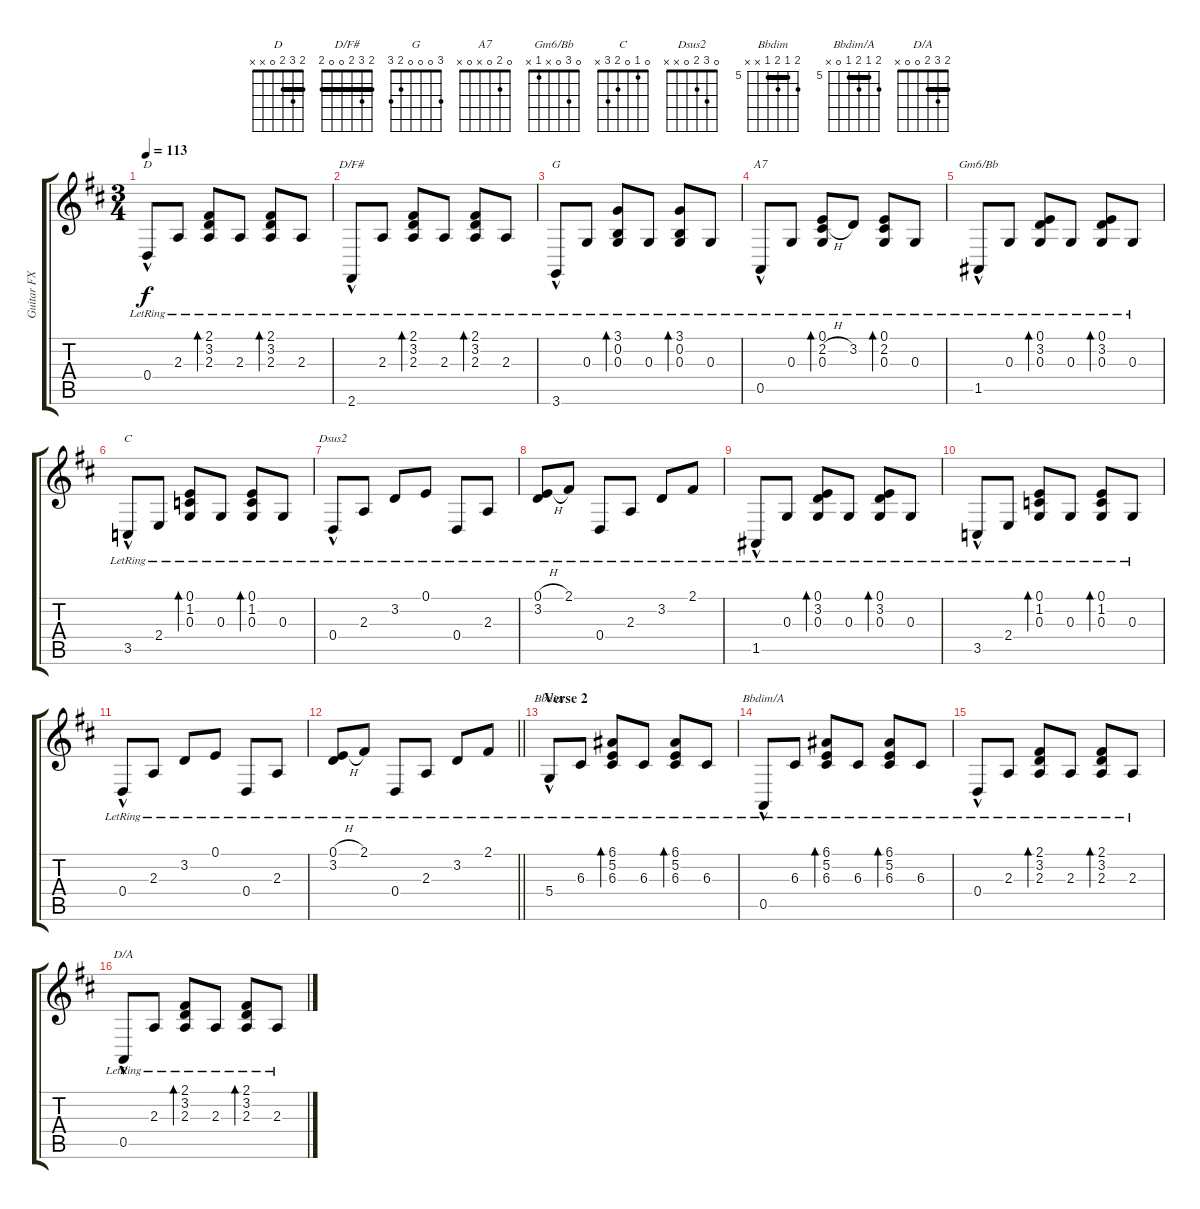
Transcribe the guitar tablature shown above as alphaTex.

\track ("Guitar FX" "Guitar FX") {instrument stringensemble1}
\staff {score tabs}
\tuning (E4 B3 G3 D3 A2 E2) {hide}
\chord ("D" 2 3 2 0 x x) {barre 2}
\chord ("D/F#" 2 3 2 0 0 2) {barre 2}
\chord ("G" 3 0 0 0 2 3)
\chord ("A7" 0 2 0 x 0 x)
\chord ("Gm6/Bb" 0 3 0 x 1 x)
\chord ("C" 0 1 0 2 3 x)
\chord ("Dsus2" 0 3 2 0 x x)
\chord ("Bbdim" 6 5 6 5 x x) {firstfret 5 barre 5}
\chord ("Bbdim/A" 6 5 6 5 0 x) {firstfret 5 barre 5}
\chord ("D/A" 2 3 2 0 0 x) {barre 2}
\ts (3 4)
\tempo 113
\clef g2
\ks d
0.4{hac lr}.8{ch "D" dy f} 2.3{lr}.8 (2.1{lr} 3.2{lr} 2.3{lr}).8{bd 60} 2.3{lr}.8 (2.1{lr} 3.2{lr} 2.3{lr}).8{bd 60} 2.3{lr}.8 |
2.6{hac lr}.8{ch "D/F#"} 2.3{lr}.8 (2.1{lr} 3.2{lr} 2.3{lr}).8{bd 60} 2.3{lr}.8 (2.1{lr} 3.2{lr} 2.3{lr}).8{bd 60} 2.3{lr}.8 |
3.6{hac lr}.8{ch "G"} 0.3{lr}.8 (3.1{lr} 0.2{lr} 0.3{lr}).8{bd 60} 0.3{lr}.8 (3.1{lr} 0.2{lr} 0.3{lr}).8{bd 60} 0.3{lr}.8 |
0.5{hac lr}.8{ch "A7"} 0.3{lr}.8 (0.1{lr} 2.2{h} 0.3{lr}).8{bd 60} 3.2{lr}.8 (0.1{lr} 2.2{lr} 0.3{lr}).8{bd 60} 0.3{lr}.8 |
1.5{hac lr}.8{ch "Gm6/Bb"} 0.3{lr}.8 (0.1{lr} 3.2{lr} 0.3{lr}).8{bd 60} 0.3{lr}.8 (0.1{lr} 3.2{lr} 0.3{lr}).8{bd 60} 0.3{lr}.8 |
3.5{hac lr}.8{ch "C"} 2.4{lr}.8 (0.1{lr} 1.2{lr} 0.3{lr}).8{bd 60} 0.3{lr}.8 (0.1{lr} 1.2{lr} 0.3{lr}).8{bd 60} 0.3{lr}.8 |
0.4{hac lr}.8{ch "Dsus2"} 2.3{lr}.8 3.2{lr}.8 0.1{lr}.8 0.4{lr}.8 2.3{lr}.8 |
(0.1{h} 3.2{lr}).8 2.1{lr}.8 0.4{lr}.8 2.3{lr}.8 3.2{lr}.8 2.1{lr}.8 |
1.5{hac lr}.8 0.3{lr}.8 (0.1{lr} 3.2{lr} 0.3{lr}).8{bd 60} 0.3{lr}.8 (0.1{lr} 3.2{lr} 0.3{lr}).8{bd 60} 0.3{lr}.8 |
3.5{hac lr}.8 2.4{lr}.8 (0.1{lr} 1.2{lr} 0.3{lr}).8{bd 60} 0.3{lr}.8 (0.1{lr} 1.2{lr} 0.3{lr}).8{bd 60} 0.3{lr}.8 |
0.4{hac lr}.8 2.3{lr}.8 3.2{lr}.8 0.1{lr}.8 0.4{lr}.8 2.3{lr}.8 |
\barLineRight lightlight
(0.1{h} 3.2{lr}).8 2.1{lr}.8 0.4{lr}.8 2.3{lr}.8 3.2{lr}.8 2.1{lr}.8 |
\section ("" "Verse 2")
5.4{hac lr}.8{ch "Bbdim"} 6.3{lr}.8 (6.1{lr} 5.2{lr} 6.3{lr}).8{bd 60} 6.3{lr}.8 (6.1{lr} 5.2{lr} 6.3{lr}).8{bd 60} 6.3{lr}.8 |
0.5{hac lr}.8{ch "Bbdim/A"} 6.3{lr}.8 (6.1{lr} 5.2{lr} 6.3{lr}).8{bd 60} 6.3{lr}.8 (6.1{lr} 5.2{lr} 6.3{lr}).8{bd 60} 6.3{lr}.8 |
0.4{hac lr}.8 2.3{lr}.8 (2.1{lr} 3.2{lr} 2.3{lr}).8{bd 60} 2.3{lr}.8 (2.1{lr} 3.2{lr} 2.3{lr}).8{bd 60} 2.3{lr}.8 |
0.5{hac lr}.8{ch "D/A"} 2.3{lr}.8 (2.1{lr} 3.2{lr} 2.3{lr}).8{bd 60} 2.3{lr}.8 (2.1{lr} 3.2{lr} 2.3{lr}).8{bd 60} 2.3{lr}.8
